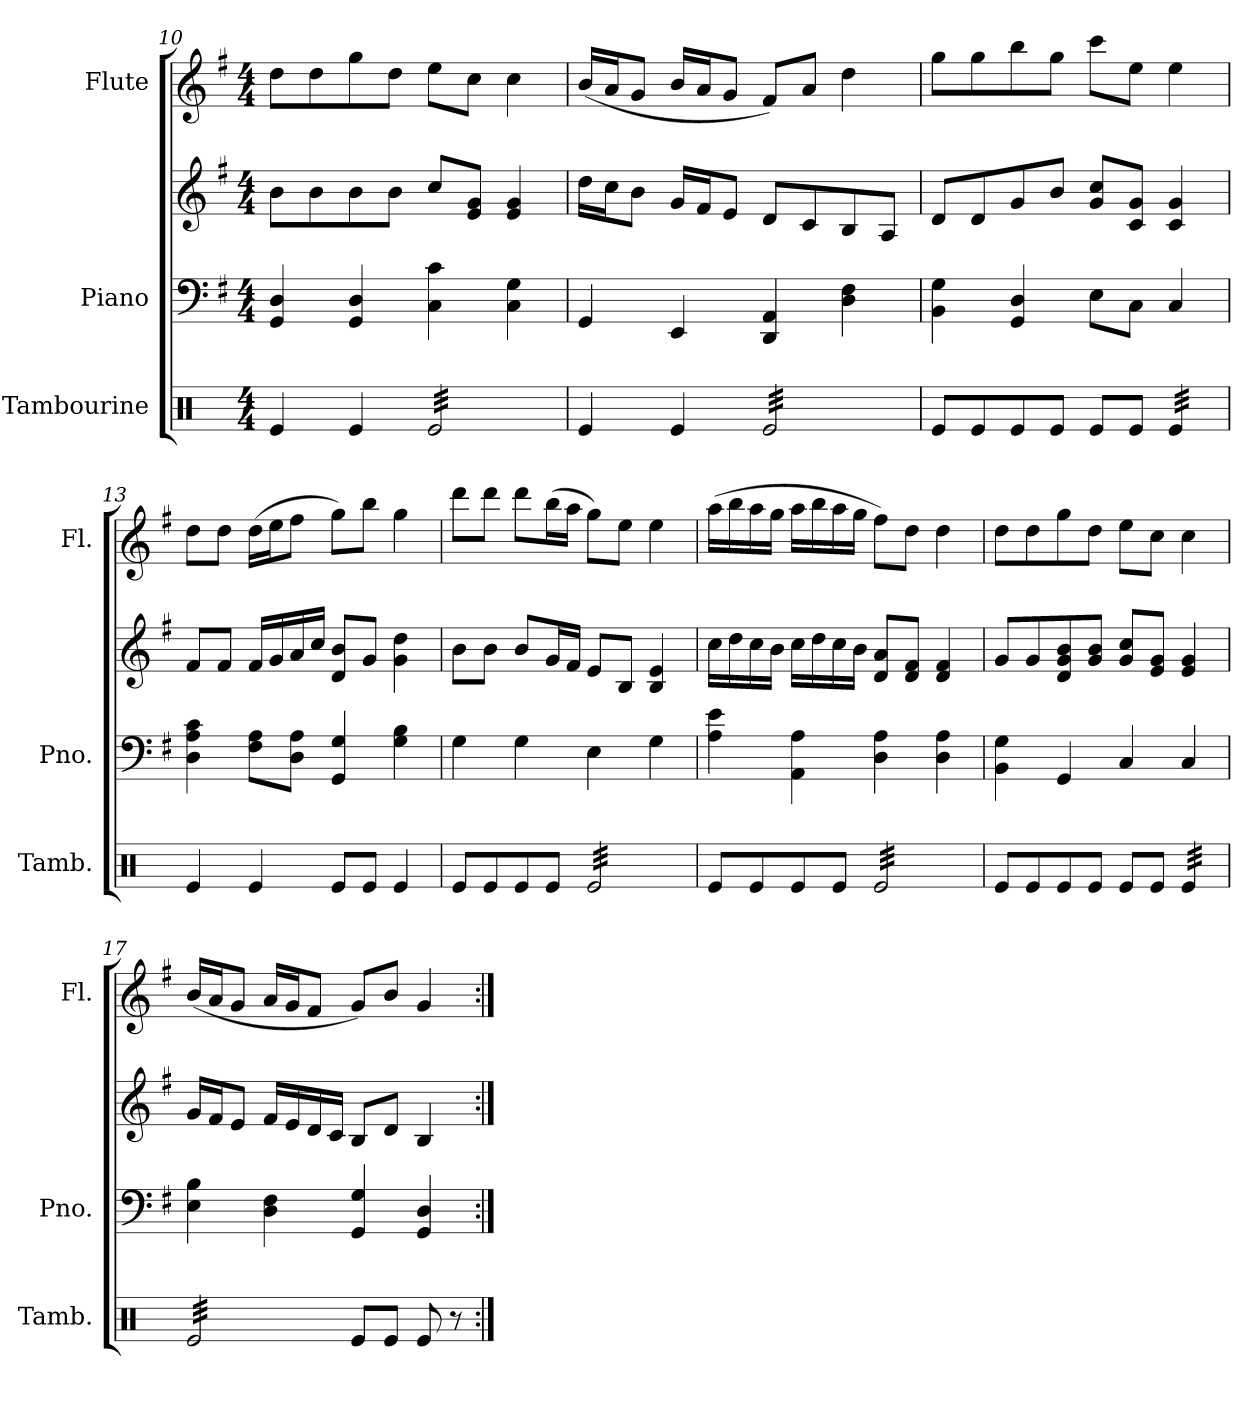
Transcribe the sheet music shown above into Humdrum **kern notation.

**kern	**kern	**kern	**kern
*part3	*part2	*part2	*part1
*staff4	*staff3	*staff2	*staff1
*I"Tambourine	*I"Piano	*	*I"Flute
*I'Tamb.	*I'Pno.	*	*I'Fl.
*clefX	*clefF4	*clefG2	*clefG2
*k[]	*k[f#]	*k[f#]	*k[f#]
*C:	*G:	*G:	*G:
*M4/4	*M4/4	*M4/4	*M4/4
=10	=10	=10	=10
4Rei/	4GGi/ 4Di	8bi\L	8ddi\L
.	.	8bi\	8ddi\
4Rei/	4GGi/ 4Di	8bi\	8ggi\
.	.	8bi\J	8ddi\J
*tremolo	*	*	*
32Rei/LLL	4Ci\ 4ci	8cci/L	8eei\L
32Rei/	.	.	.
32Rei/	.	.	.
32Rei/	.	.	.
32Rei/	.	8ei/ 8giJ	8cci\J
32Rei/	.	.	.
32Rei/	.	.	.
32Rei/	.	.	.
32Rei/	4Ci\ 4Gi	4ei/ 4gi	4cci\
32Rei/	.	.	.
32Rei/	.	.	.
32Rei/	.	.	.
32Rei/	.	.	.
32Rei/	.	.	.
32Rei/	.	.	.
32Rei/JJJ	.	.	.
*Xtremolo	*	*	*
=11	=11	=11	=11
4Rei/	4GGi/	16ddi\LL	(16bi/LL
.	.	16cci\J	16ai/J
.	.	8bi\J	8gi/J
4Rei/	4EEi/	16gi/LL	16bi/LL
.	.	16f#i/J	16ai/J
.	.	8ei/J	8gi/J
*tremolo	*	*	*
32Rei/LLL	4DDi/ 4AAi	8di/L	8f#i/L)
32Rei/	.	.	.
32Rei/	.	.	.
32Rei/	.	.	.
32Rei/	.	8ci/	8ai/J
32Rei/	.	.	.
32Rei/	.	.	.
32Rei/	.	.	.
32Rei/	4Di\ 4F#i	8Bi/	4ddi\
32Rei/	.	.	.
32Rei/	.	.	.
32Rei/	.	.	.
32Rei/	.	8Ai/J	.
32Rei/	.	.	.
32Rei/	.	.	.
32Rei/JJJ	.	.	.
*Xtremolo	*	*	*
!!LO:LB:g=z
=12	=12	=12	=12
8Rei/L	4BBi\ 4Gi	8di/L	8ggi\L
8Rei/	.	8di/	8ggi\
8Rei/	4GGi/ 4Di	8gi/	8bbi\
8Rei/J	.	8bi/J	8ggi\J
8Rei/L	8Ei\L	8gi/ 8cciL	8ccci\L
8Rei/J	8Ci\J	8ci/ 8giJ	8eei\J
*tremolo	*	*	*
32Rei/LLL	4Ci/	4ci/ 4gi	4eei\
32Rei/	.	.	.
32Rei/	.	.	.
32Rei/	.	.	.
32Rei/	.	.	.
32Rei/	.	.	.
32Rei/	.	.	.
32Rei/JJJ	.	.	.
*Xtremolo	*	*	*
=13	=13	=13	=13
4Rei/	4Di\ 4Ai 4ci	8f#i/L	8ddi\L
.	.	8f#i/J	8ddi\J
4Rei/	8F#i\ 8AiL	16f#i/LL	(16ddi\LL
.	.	16gi/	16eei\J
.	8Di\ 8AiJ	16ai/	8ff#i\J
.	.	16cci/JJ	.
8Rei/L	4GGi/ 4Gi	8di/ 8biL	8ggi\L)
8Rei/J	.	8gi/J	8bbi\J
4Rei/	4Gi\ 4Bi	4gi\ 4ddi	4ggi\
=14	=14	=14	=14
8Rei/L	4Gi\	8bi\L	8dddi\L
8Rei/	.	8bi\J	8dddi\J
8Rei/	4Gi\	8bi/L	8dddi\L
8Rei/J	.	16gi/L	(16bbi\L
.	.	16f#i/JJ	16aai\JJ
*tremolo	*	*	*
32Rei/LLL	4Ei\	8ei/L	8ggi\L)
32Rei/	.	.	.
32Rei/	.	.	.
32Rei/	.	.	.
32Rei/	.	8Bi/J	8eei\J
32Rei/	.	.	.
32Rei/	.	.	.
32Rei/	.	.	.
32Rei/	4Gi\	4Bi/ 4ei	4eei\
32Rei/	.	.	.
32Rei/	.	.	.
32Rei/	.	.	.
32Rei/	.	.	.
32Rei/	.	.	.
32Rei/	.	.	.
32Rei/JJJ	.	.	.
*Xtremolo	*	*	*
!!LO:LB:g=z
=15	=15	=15	=15
8Rei/L	4Ai\ 4ei	16cci\LL	(16aai\LL
.	.	16ddi\	16bbi\
8Rei/	.	16cci\	16aai\
.	.	16bi\JJ	16ggi\JJ
8Rei/	4AAi\ 4Ai	16cci\LL	16aai\LL
.	.	16ddi\	16bbi\
8Rei/J	.	16cci\	16aai\
.	.	16bi\JJ	16ggi\JJ
*tremolo	*	*	*
32Rei/LLL	4Di\ 4Ai	8di/ 8aiL	8ff#i\L)
32Rei/	.	.	.
32Rei/	.	.	.
32Rei/	.	.	.
32Rei/	.	8di/ 8f#iJ	8ddi\J
32Rei/	.	.	.
32Rei/	.	.	.
32Rei/	.	.	.
32Rei/	4Di\ 4Ai	4di/ 4f#i	4ddi\
32Rei/	.	.	.
32Rei/	.	.	.
32Rei/	.	.	.
32Rei/	.	.	.
32Rei/	.	.	.
32Rei/	.	.	.
32Rei/JJJ	.	.	.
*Xtremolo	*	*	*
=16	=16	=16	=16
8Rei/L	4BBi\ 4Gi	8gi/L	8ddi\L
8Rei/	.	8gi/	8ddi\
8Rei/	4GGi/	8di/ 8gi 8bi	8ggi\
8Rei/J	.	8gi/ 8biJ	8ddi\J
8Rei/L	4Ci/	8gi/ 8cciL	8eei\L
8Rei/J	.	8ei/ 8giJ	8cci\J
*tremolo	*	*	*
32Rei/LLL	4Ci/	4ei/ 4gi	4cci\
32Rei/	.	.	.
32Rei/	.	.	.
32Rei/	.	.	.
32Rei/	.	.	.
32Rei/	.	.	.
32Rei/	.	.	.
32Rei/JJJ	.	.	.
=17	=17	=17	=17
32Rei/LLL	4Ei\ 4Bi	16gi/LL	(16bi/LL
32Rei/	.	.	.
32Rei/	.	16f#i/J	16ai/J
32Rei/	.	.	.
32Rei/	.	8ei/J	8gi/J
32Rei/	.	.	.
32Rei/	.	.	.
32Rei/	.	.	.
32Rei/	4Di\ 4F#i	16f#i/LL	16ai/LL
32Rei/	.	.	.
32Rei/	.	16ei/	16gi/J
32Rei/	.	.	.
32Rei/	.	16di/	8f#i/J
32Rei/	.	.	.
32Rei/	.	16ci/JJ	.
32Rei/JJJ	.	.	.
*Xtremolo	*	*	*
8Rei/L	4GGi/ 4Gi	8Bi/L	8gi/L)
8Rei/J	.	8di/J	8bi/J
8Rei/	4GGi/ 4Di	4Bi/	4gi/
8r	.	.	.
=:|!	=:|!	=:|!	=:|!
*-	*-	*-	*-
